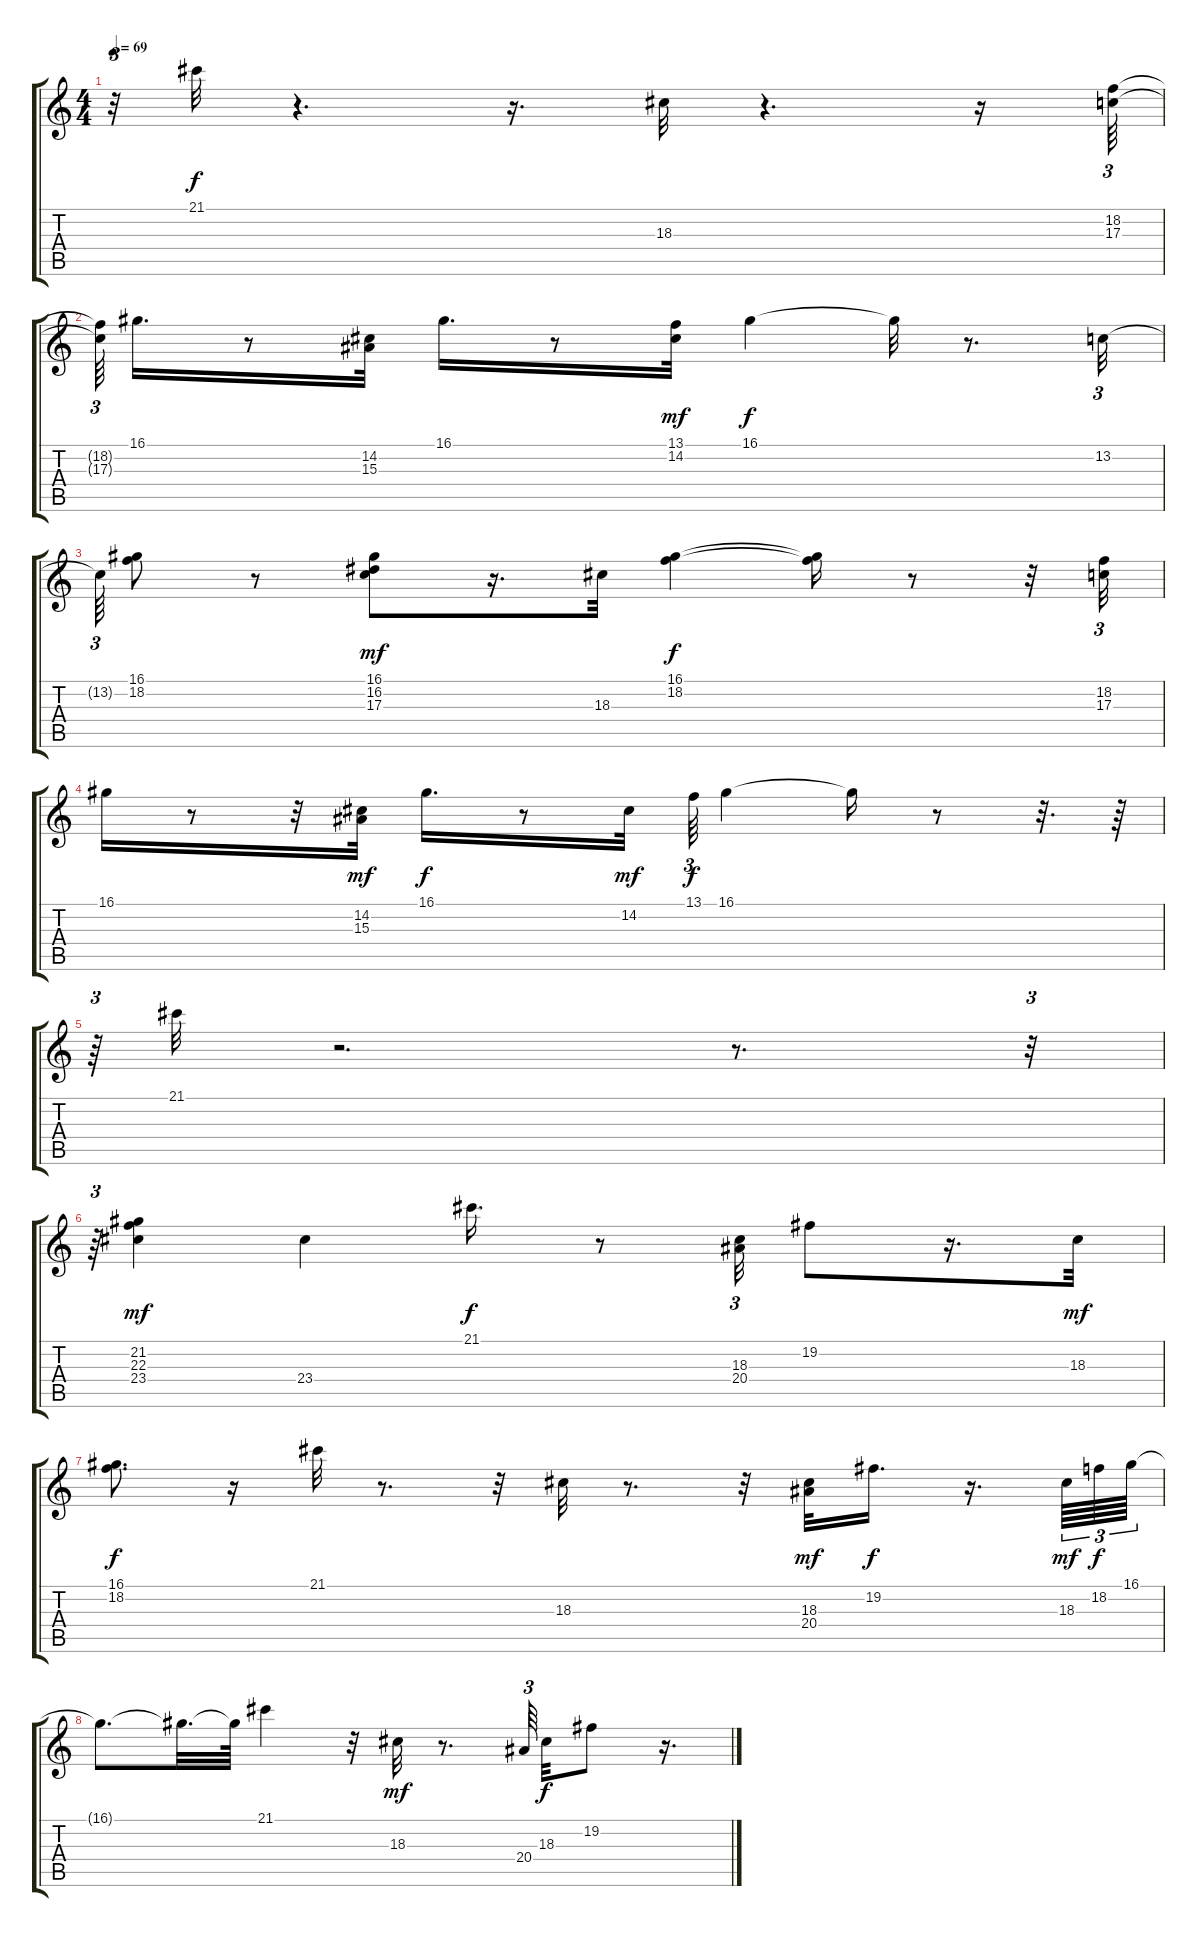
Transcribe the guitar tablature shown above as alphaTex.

\track "" {instrument electricpiano2}
\staff {score tabs}
\tuning (E4 B3 G3 D3 A2 E2) {hide}
\ts (4 4)
\tempo 69
\clef g2
\ks c
r.32{tu (3 2) dy f} 21.1.32 r.4{d} r.16{d} 18.3.32 r.4{d} r.16 (18.2 17.3).64{tu (3 2)} |
(18.2{t} 17.3{t}).64{tu (3 2)} 16.1.16{d} r.8 (14.2 15.3).32 16.1.16{d} r.8 (13.1 14.2).32{dy mf} 16.1.4{dy f} 16.1{t}.32 r.8{d} 13.2.32{tu (3 2)} |
13.2{t}.64{tu (3 2)} (16.1 18.2).8 r.8 (16.1 16.2 17.3).8{dy mf} r.16{d} 18.3.32 (16.1 18.2).4{dy f} (16.1{t} 18.2{t}).16 r.8 r.32 (18.2 17.3).32{tu (3 2)} |
16.1.16 r.8 r.32 (14.2 15.3).32{dy mf} 16.1.16{d dy f} r.8 14.2.32{dy mf} 13.1.64{tu (3 2) dy f} 16.1.4 16.1{t}.16 r.8 r.32{d} r.64 |
r.64{tu (3 2)} 21.1.32 r.2{d} r.8{d} r.32{tu (3 2)} |
r.64{tu (3 2)} (21.2 22.3 23.4).4{dy mf} 23.4.4 21.1.16{d dy f} r.8 (18.3 20.4).32{tu (3 2)} 19.2.8 r.16{d} 18.3.32{dy mf} |
(16.1 18.2).8{d dy f} r.16 21.1.32 r.8{d} r.32 18.3.32 r.8{d} r.32 (18.3 20.4).32{dy mf} 19.2.16{d dy f} r.16{d} 18.3.64{tu (3 2) dy mf} 18.2.64{tu (3 2) dy f} 16.1.64{tu (3 2)} |
16.1{t}.8{d} 16.1{t}.32{d} 16.1{t}.64 21.1.4 r.32 18.3.32{dy mf} r.8{d} 20.4.64{tu (3 2) beam splitsecondary} 18.3.32{dy f} 19.2.8 r.16{d}
